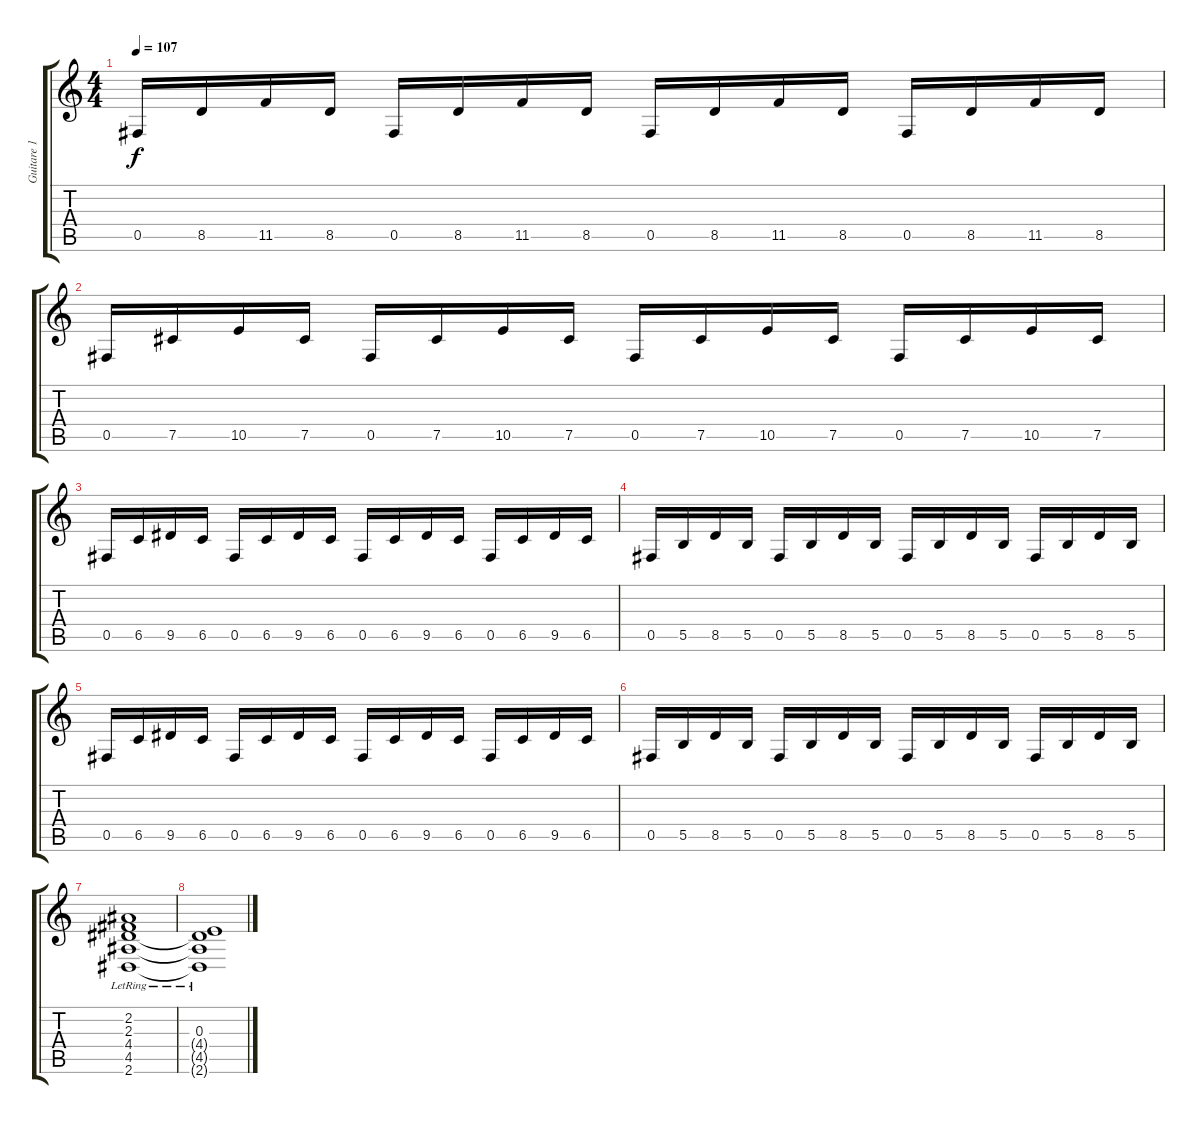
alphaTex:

\track ("Guitare 1" "Guitare 1") {instrument distortionguitar}
\staff {score tabs}
\tuning (Db4 Ab3 E3 B2 Gb2 Db2) {hide}
\ts (4 4)
\tempo 107
\clef g2
\ks c
0.5.16{dy f} 8.5.16 11.5.16 8.5.16 0.5.16 8.5.16 11.5.16 8.5.16 0.5.16 8.5.16 11.5.16 8.5.16 0.5.16 8.5.16 11.5.16 8.5.16 |
0.5.16 7.5.16 10.5.16 7.5.16 0.5.16 7.5.16 10.5.16 7.5.16 0.5.16 7.5.16 10.5.16 7.5.16 0.5.16 7.5.16 10.5.16 7.5.16 |
0.5.16 6.5.16 9.5.16 6.5.16 0.5.16 6.5.16 9.5.16 6.5.16 0.5.16 6.5.16 9.5.16 6.5.16 0.5.16 6.5.16 9.5.16 6.5.16 |
0.5.16 5.5.16 8.5.16 5.5.16 0.5.16 5.5.16 8.5.16 5.5.16 0.5.16 5.5.16 8.5.16 5.5.16 0.5.16 5.5.16 8.5.16 5.5.16 |
0.5.16 6.5.16 9.5.16 6.5.16 0.5.16 6.5.16 9.5.16 6.5.16 0.5.16 6.5.16 9.5.16 6.5.16 0.5.16 6.5.16 9.5.16 6.5.16 |
0.5.16 5.5.16 8.5.16 5.5.16 0.5.16 5.5.16 8.5.16 5.5.16 0.5.16 5.5.16 8.5.16 5.5.16 0.5.16 5.5.16 8.5.16 5.5.16 |
(2.2{lr} 2.3{lr} 4.4{lr} 4.5{lr} 2.6{lr}).1 |
(0.3{lr} 4.4{t} 4.5{t} 2.6{t}).1
